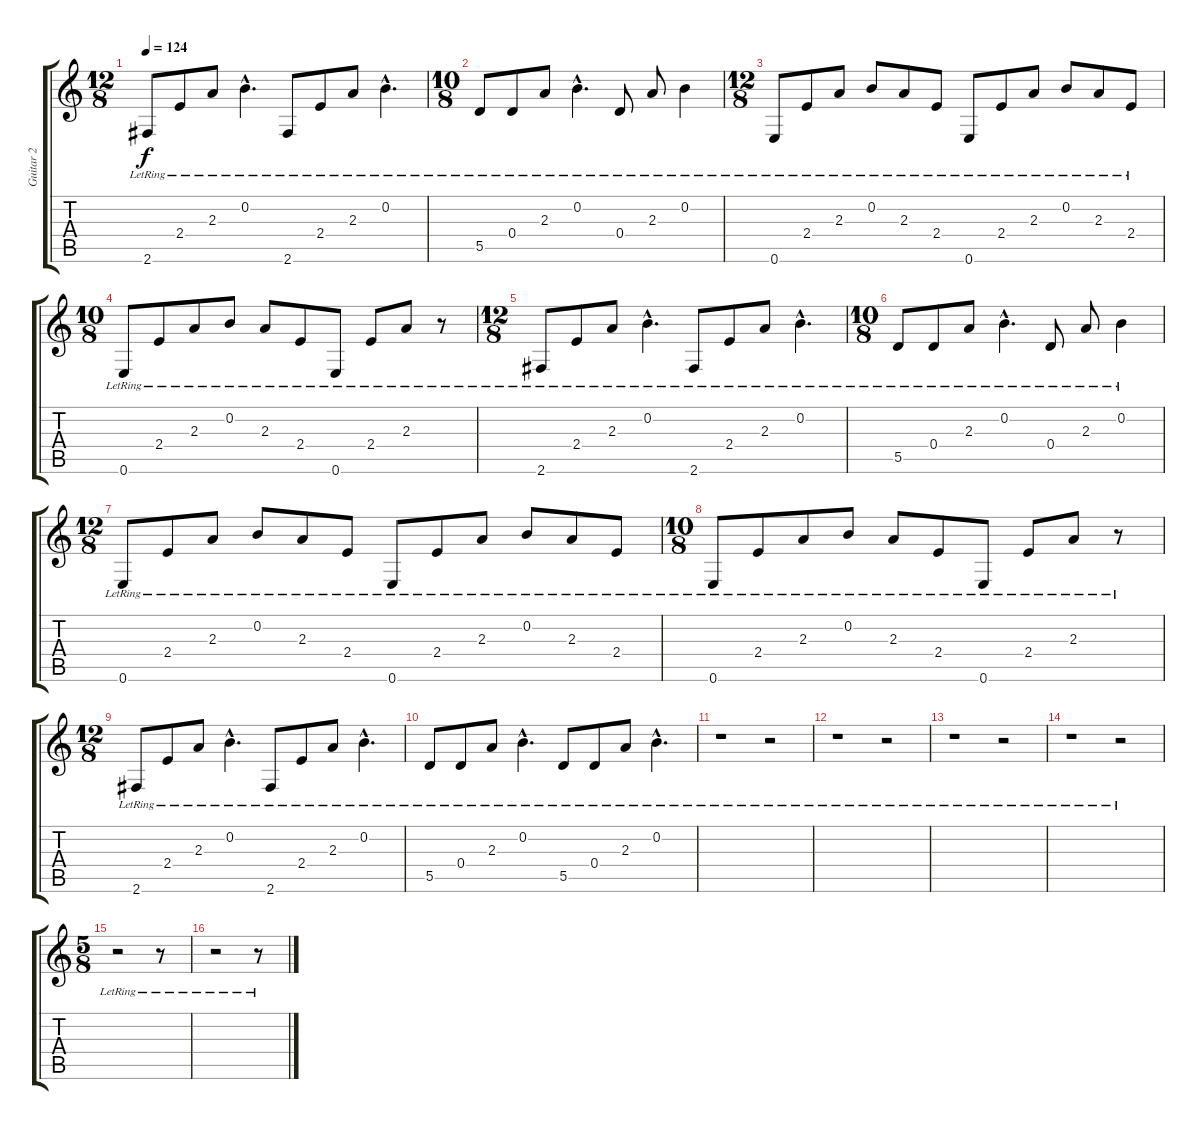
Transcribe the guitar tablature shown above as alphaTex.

\track ("Guitar 2" "Guitar 2") {instrument acousticguitarsteel}
\staff {score tabs}
\tuning (E4 B3 G3 D3 A2 E2) {hide}
\ts (12 8)
\tempo 124
\clef g2
\ks c
2.6{lr}.8{dy f} 2.4{lr}.8 2.3{lr}.8 0.2{hac lr}.4{d} 2.6{lr}.8 2.4{lr}.8 2.3{lr}.8 0.2{hac lr}.4{d} |
\ts (10 8)
5.5{lr}.8 0.4{lr}.8 2.3{lr}.8 0.2{hac lr}.4{d} 0.4{lr}.8 2.3{lr}.8 0.2{lr}.4 |
\ts (12 8)
0.6{lr}.8 2.4{lr}.8 2.3{lr}.8 0.2{lr}.8 2.3{lr}.8 2.4{lr}.8 0.6{lr}.8 2.4{lr}.8 2.3{lr}.8 0.2{lr}.8 2.3{lr}.8 2.4{lr}.8 |
\ts (10 8)
0.6{lr}.8 2.4{lr}.8 2.3{lr}.8 0.2{lr}.8 2.3{lr}.8 2.4{lr}.8 0.6{lr}.8 2.4{lr}.8 2.3{lr}.8 r.8 |
\ts (12 8)
2.6{lr}.8 2.4{lr}.8 2.3{lr}.8 0.2{hac lr}.4{d} 2.6{lr}.8 2.4{lr}.8 2.3{lr}.8 0.2{hac lr}.4{d} |
\ts (10 8)
5.5{lr}.8 0.4{lr}.8 2.3{lr}.8 0.2{hac lr}.4{d} 0.4{lr}.8 2.3{lr}.8 0.2{lr}.4 |
\ts (12 8)
0.6{lr}.8 2.4{lr}.8 2.3{lr}.8 0.2{lr}.8 2.3{lr}.8 2.4{lr}.8 0.6{lr}.8 2.4{lr}.8 2.3{lr}.8 0.2{lr}.8 2.3{lr}.8 2.4{lr}.8 |
\ts (10 8)
0.6{lr}.8 2.4{lr}.8 2.3{lr}.8 0.2{lr}.8 2.3{lr}.8 2.4{lr}.8 0.6{lr}.8 2.4{lr}.8 2.3{lr}.8 r.8 |
\ts (12 8)
2.6{lr}.8 2.4{lr}.8 2.3{lr}.8 0.2{hac lr}.4{d} 2.6{lr}.8 2.4{lr}.8 2.3{lr}.8 0.2{hac lr}.4{d} |
5.5{lr}.8 0.4{lr}.8 2.3{lr}.8 0.2{hac lr}.4{d} 5.5{lr}.8 0.4{lr}.8 2.3{lr}.8 0.2{hac lr}.4{d} |
r.1 r.2 |
r.1 r.2 |
r.1 r.2 |
r.1 r.2 |
\ts (5 8)
r.2 r.8 |
r.2 r.8
